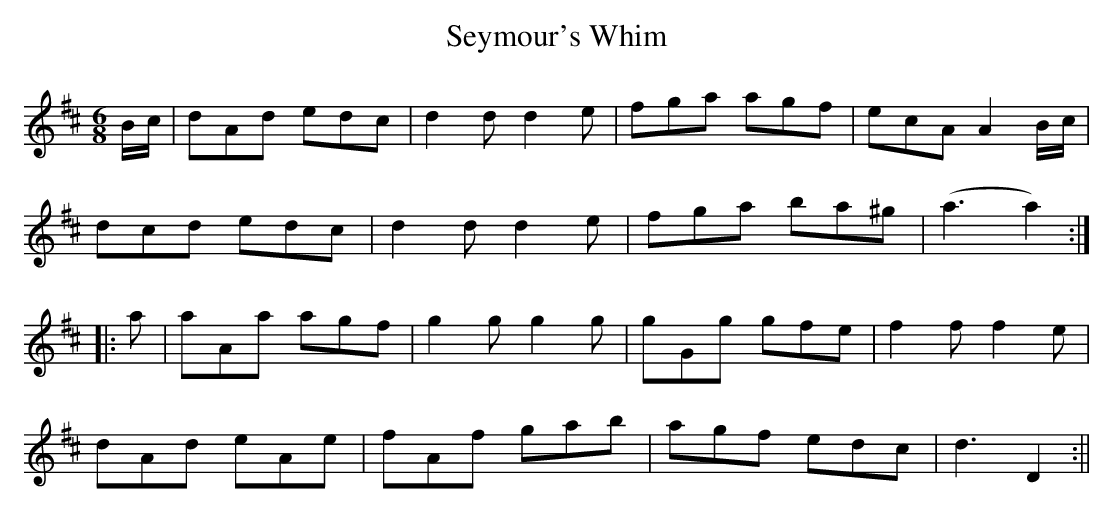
X:1
T:Seymour's Whim
M:6/8
L:1/8
K:D
B/c/|dAd edc|d2d d2e|fga agf|ecA A2 B/c/|
dcd edc|d2d d2e|fga ba^g|(a3 a2):|
|:a|aAa agf|g2g g2g|gGg gfe|f2f f2e|
dAd eAe|fAf gab|agf edc|d3 D2:||
